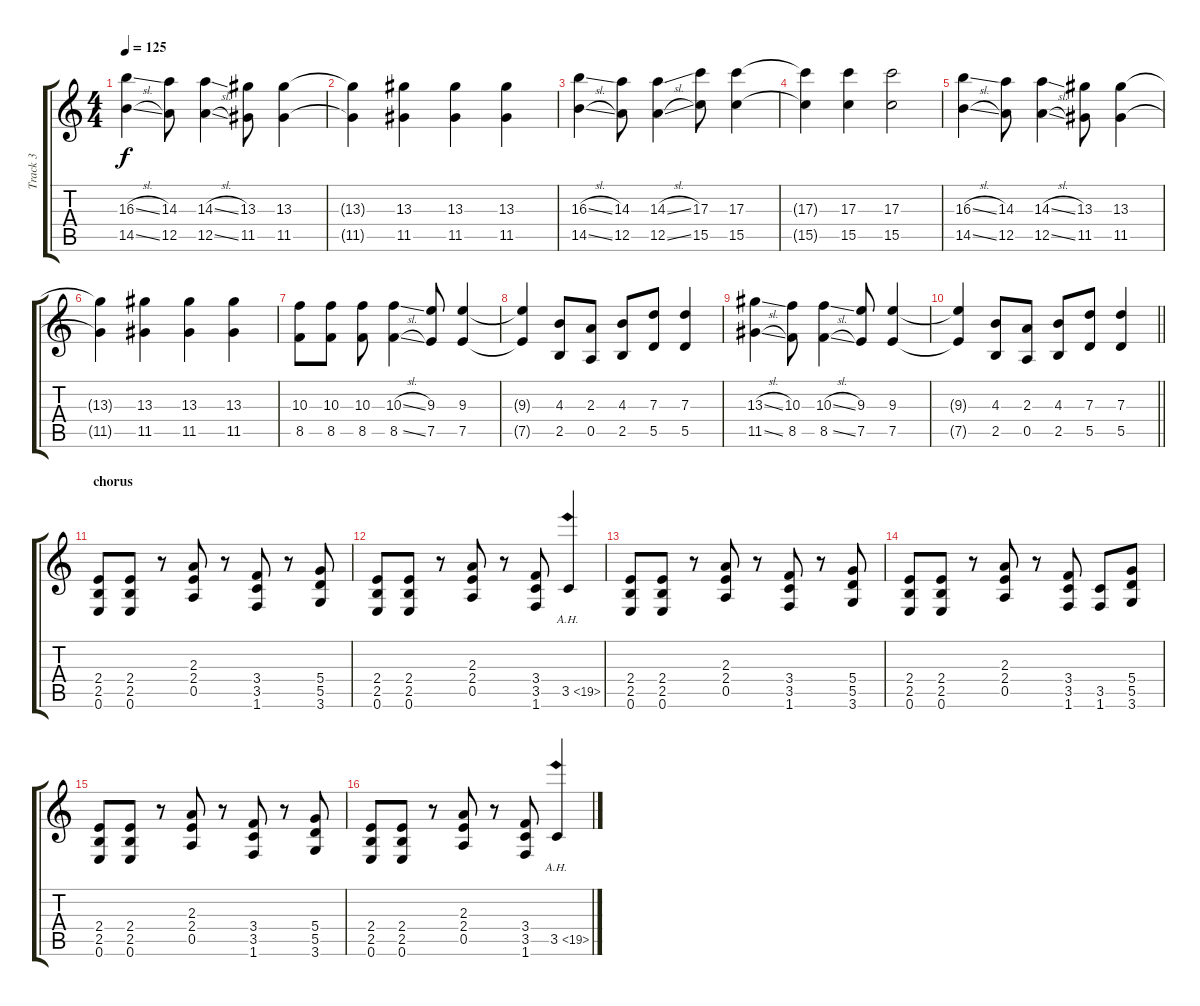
\track ("Track 3" "Track 3") {instrument distortionguitar}
\staff {score tabs}
\tuning (E4 B3 G3 D3 A2 E2) {hide}
\ts (4 4)
\tempo 125
\clef g2
\ks c
(16.3{sl} 14.5{sl}).4{dy f} (14.3 12.5).8 (14.3{sl} 12.5{sl}).4 (13.3 11.5).8 (13.3 11.5).4 |
(13.3{t} 11.5{t}).4 (13.3 11.5).4 (13.3 11.5).4 (13.3 11.5).4 |
(16.3{sl} 14.5{sl}).4 (14.3 12.5).8 (14.3{sl} 12.5{sl}).4 (17.3 15.5).8 (17.3 15.5).4 |
(17.3{t} 15.5{t}).4 (17.3 15.5).4 (17.3 15.5).2 |
(16.3{sl} 14.5{sl}).4 (14.3 12.5).8 (14.3{sl} 12.5{sl}).4 (13.3 11.5).8 (13.3 11.5).4 |
(13.3{t} 11.5{t}).4 (13.3 11.5).4 (13.3 11.5).4 (13.3 11.5).4 |
(10.3 8.5).8 (10.3 8.5).8 (10.3 8.5).8 (10.3{sl} 8.5{sl}).4 (9.3 7.5).8 (9.3 7.5).4 |
(9.3{t} 7.5{t}).4 (4.3 2.5).8 (2.3 0.5).8 (4.3 2.5).8 (7.3 5.5).8 (7.3 5.5).4 |
(13.3{sl} 11.5{sl}).4 (10.3 8.5).8 (10.3{sl} 8.5{sl}).4 (9.3 7.5).8 (9.3 7.5).4 |
\barLineRight lightlight
(9.3{t} 7.5{t}).4 (4.3 2.5).8 (2.3 0.5).8 (4.3 2.5).8 (7.3 5.5).8 (7.3 5.5).4 |
\section ("" "chorus")
(2.4 2.5 0.6).8 (2.4 2.5 0.6).8 r.8 (2.3 2.4 0.5).8 r.8 (3.4 3.5 1.6).8 r.8 (5.4 5.5 3.6).8 |
(2.4 2.5 0.6).8 (2.4 2.5 0.6).8 r.8 (2.3 2.4 0.5).8 r.8 (3.4 3.5 1.6).8 3.5{ah 16}.4 |
(2.4 2.5 0.6).8 (2.4 2.5 0.6).8 r.8 (2.3 2.4 0.5).8 r.8 (3.4 3.5 1.6).8 r.8 (5.4 5.5 3.6).8 |
(2.4 2.5 0.6).8 (2.4 2.5 0.6).8 r.8 (2.3 2.4 0.5).8 r.8 (3.4 3.5 1.6).8 (3.5 1.6).8 (5.4 5.5 3.6).8 |
(2.4 2.5 0.6).8 (2.4 2.5 0.6).8 r.8 (2.3 2.4 0.5).8 r.8 (3.4 3.5 1.6).8 r.8 (5.4 5.5 3.6).8 |
(2.4 2.5 0.6).8 (2.4 2.5 0.6).8 r.8 (2.3 2.4 0.5).8 r.8 (3.4 3.5 1.6).8 3.5{ah 16}.4
